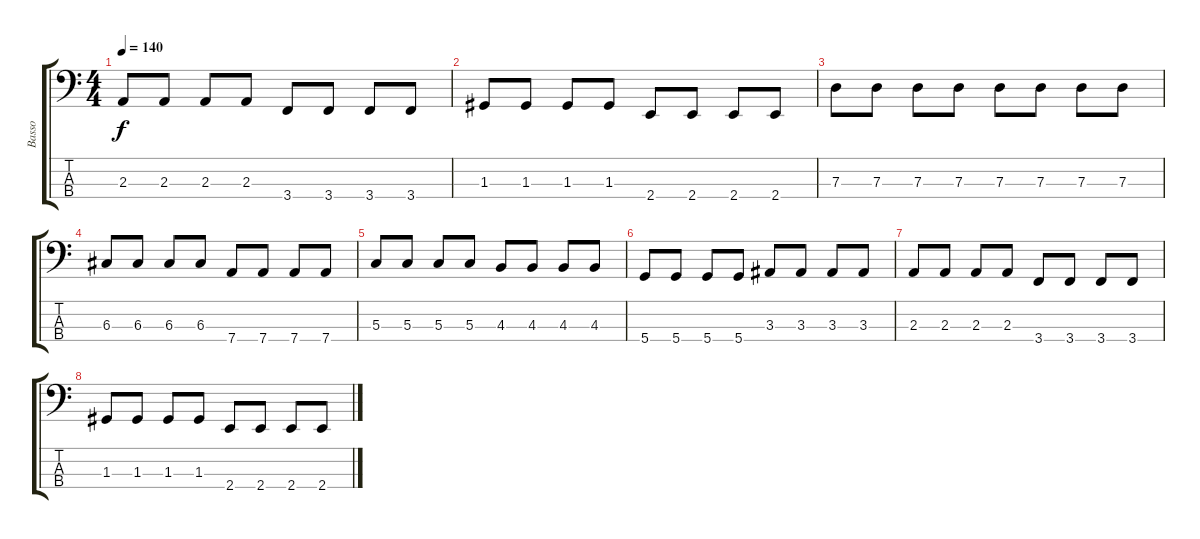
\track ("Basso" "Basso") {instrument electricbassfinger}
\staff {score tabs}
\tuning (F2 C2 G1 D1) {hide}
\ts (4 4)
\tempo 140
\clef f4
\ks c
2.3.8{dy f} 2.3.8 2.3.8 2.3.8 3.4.8 3.4.8 3.4.8 3.4.8 |
1.3.8 1.3.8 1.3.8 1.3.8 2.4.8 2.4.8 2.4.8 2.4.8 |
7.3.8 7.3.8 7.3.8 7.3.8 7.3.8 7.3.8 7.3.8 7.3.8 |
6.3.8 6.3.8 6.3.8 6.3.8 7.4.8 7.4.8 7.4.8 7.4.8 |
5.3.8 5.3.8 5.3.8 5.3.8 4.3.8 4.3.8 4.3.8 4.3.8 |
5.4.8 5.4.8 5.4.8 5.4.8 3.3.8 3.3.8 3.3.8 3.3.8 |
2.3.8 2.3.8 2.3.8 2.3.8 3.4.8 3.4.8 3.4.8 3.4.8 |
1.3.8 1.3.8 1.3.8 1.3.8 2.4.8 2.4.8 2.4.8 2.4.8
